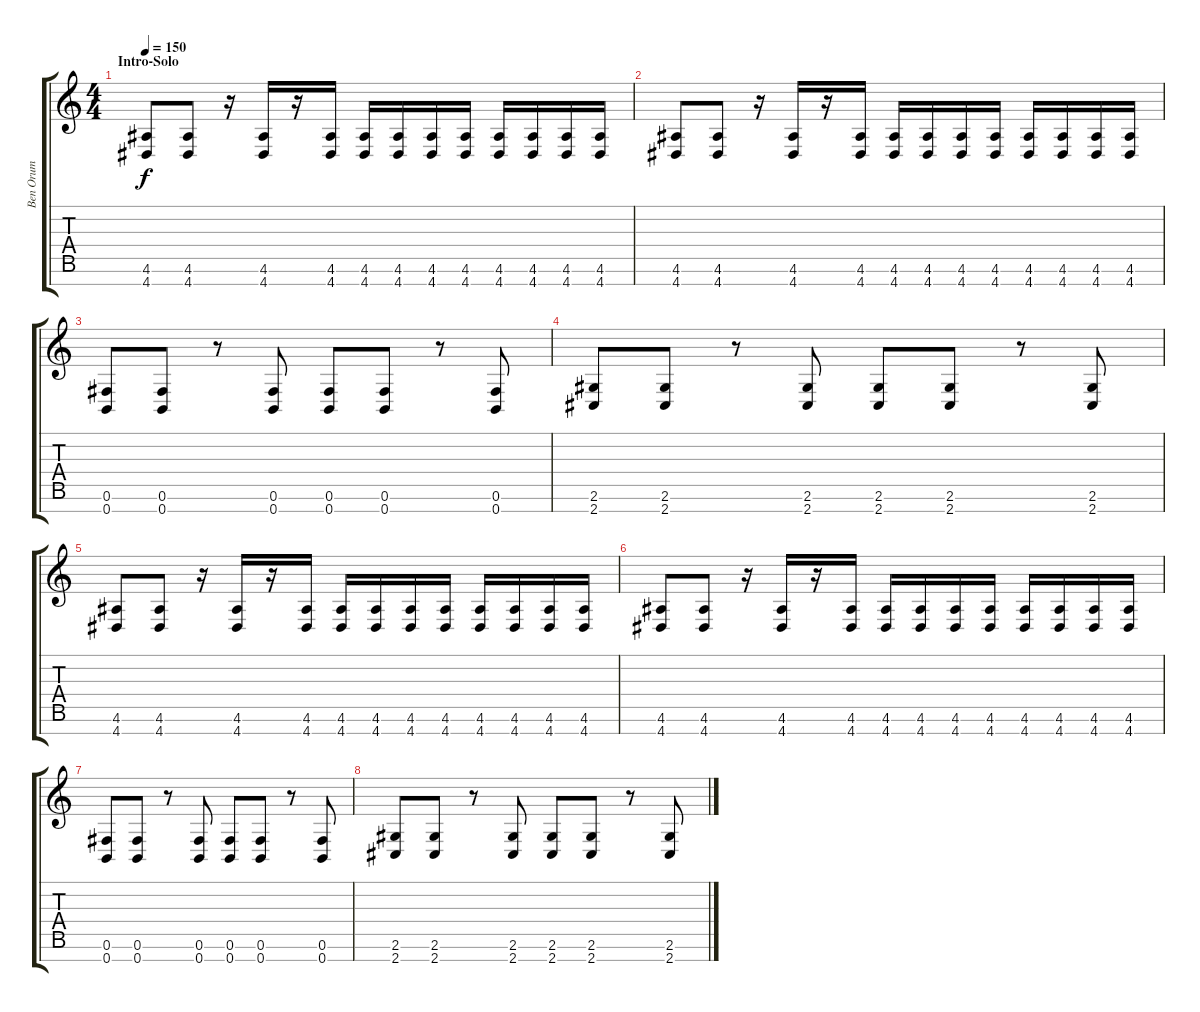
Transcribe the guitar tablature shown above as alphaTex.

\track ("Ben Orum" "Ben Orum") {instrument distortionguitar}
\staff {score tabs}
\tuning (Gb4 Db4 A3 E3 B2 Gb2 B1) {hide}
\ts (4 4)
\section ("" "Intro-Solo")
\tempo 150
\clef g2
\ks c
(4.6 4.7).8{dy f} (4.6 4.7).8 r.16 (4.6 4.7).16 r.16 (4.6 4.7).16 (4.6 4.7).16 (4.6 4.7).16 (4.6 4.7).16 (4.6 4.7).16 (4.6 4.7).16 (4.6 4.7).16 (4.6 4.7).16 (4.6 4.7).16 |
(4.6 4.7).8 (4.6 4.7).8 r.16 (4.6 4.7).16 r.16 (4.6 4.7).16 (4.6 4.7).16 (4.6 4.7).16 (4.6 4.7).16 (4.6 4.7).16 (4.6 4.7).16 (4.6 4.7).16 (4.6 4.7).16 (4.6 4.7).16 |
(0.6 0.7).8 (0.6 0.7).8 r.8 (0.6 0.7).8 (0.6 0.7).8 (0.6 0.7).8 r.8 (0.6 0.7).8 |
(2.6 2.7).8 (2.6 2.7).8 r.8 (2.6 2.7).8 (2.6 2.7).8 (2.6 2.7).8 r.8 (2.6 2.7).8 |
(4.6 4.7).8 (4.6 4.7).8 r.16 (4.6 4.7).16 r.16 (4.6 4.7).16 (4.6 4.7).16 (4.6 4.7).16 (4.6 4.7).16 (4.6 4.7).16 (4.6 4.7).16 (4.6 4.7).16 (4.6 4.7).16 (4.6 4.7).16 |
(4.6 4.7).8 (4.6 4.7).8 r.16 (4.6 4.7).16 r.16 (4.6 4.7).16 (4.6 4.7).16 (4.6 4.7).16 (4.6 4.7).16 (4.6 4.7).16 (4.6 4.7).16 (4.6 4.7).16 (4.6 4.7).16 (4.6 4.7).16 |
(0.6 0.7).8 (0.6 0.7).8 r.8 (0.6 0.7).8 (0.6 0.7).8 (0.6 0.7).8 r.8 (0.6 0.7).8 |
(2.6 2.7).8 (2.6 2.7).8 r.8 (2.6 2.7).8 (2.6 2.7).8 (2.6 2.7).8 r.8 (2.6 2.7).8
